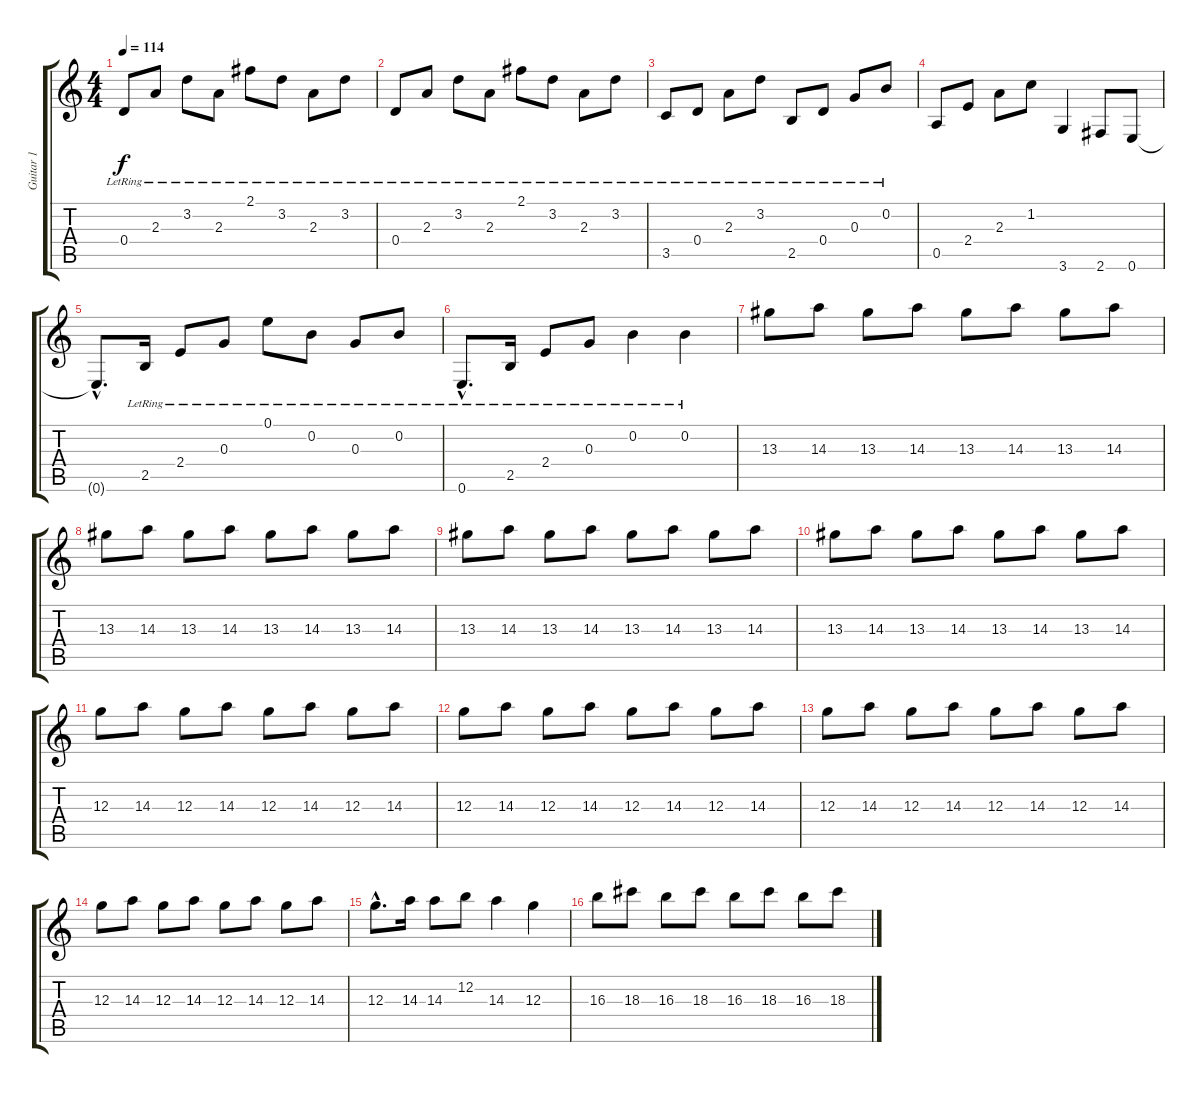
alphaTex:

\track ("Guitar 1" "Guitar 1") {instrument electricguitarjazz}
\staff {score tabs}
\tuning (E4 B3 G3 D3 A2 E2) {hide}
\ts (4 4)
\tempo 114
\clef g2
\ks c
0.4{lr}.8{dy f} 2.3{lr}.8 3.2{lr}.8 2.3{lr}.8 2.1{lr}.8 3.2{lr}.8 2.3{lr}.8 3.2{lr}.8 |
0.4{lr}.8 2.3{lr}.8 3.2{lr}.8 2.3{lr}.8 2.1{lr}.8 3.2{lr}.8 2.3{lr}.8 3.2{lr}.8 |
3.5{lr}.8 0.4{lr}.8 2.3{lr}.8 3.2{lr}.8 2.5{lr}.8 0.4{lr}.8 0.3{lr}.8 0.2{lr}.8 |
0.5.8 2.4.8 2.3.8 1.2.8 3.6.4 2.6.8 0.6.8 |
0.6{hac t}.8{d} 2.5{lr}.16 2.4{lr}.8 0.3{lr}.8 0.1{lr}.8 0.2{lr}.8 0.3{lr}.8 0.2{lr}.8 |
0.6{hac lr}.8{d} 2.5{lr}.16 2.4{lr}.8 0.3{lr}.8 0.2{lr}.4 0.2{lr}.4 |
13.3.8 14.3.8 13.3.8 14.3.8 13.3.8 14.3.8 13.3.8 14.3.8 |
13.3.8 14.3.8 13.3.8 14.3.8 13.3.8 14.3.8 13.3.8 14.3.8 |
13.3.8 14.3.8 13.3.8 14.3.8 13.3.8 14.3.8 13.3.8 14.3.8 |
13.3.8 14.3.8 13.3.8 14.3.8 13.3.8 14.3.8 13.3.8 14.3.8 |
12.3.8 14.3.8 12.3.8 14.3.8 12.3.8 14.3.8 12.3.8 14.3.8 |
12.3.8 14.3.8 12.3.8 14.3.8 12.3.8 14.3.8 12.3.8 14.3.8 |
12.3.8 14.3.8 12.3.8 14.3.8 12.3.8 14.3.8 12.3.8 14.3.8 |
12.3.8 14.3.8 12.3.8 14.3.8 12.3.8 14.3.8 12.3.8 14.3.8 |
12.3{hac}.8{d} 14.3.16 14.3.8 12.2.8 14.3.4 12.3.4 |
16.3.8 18.3.8 16.3.8 18.3.8 16.3.8 18.3.8 16.3.8 18.3.8
